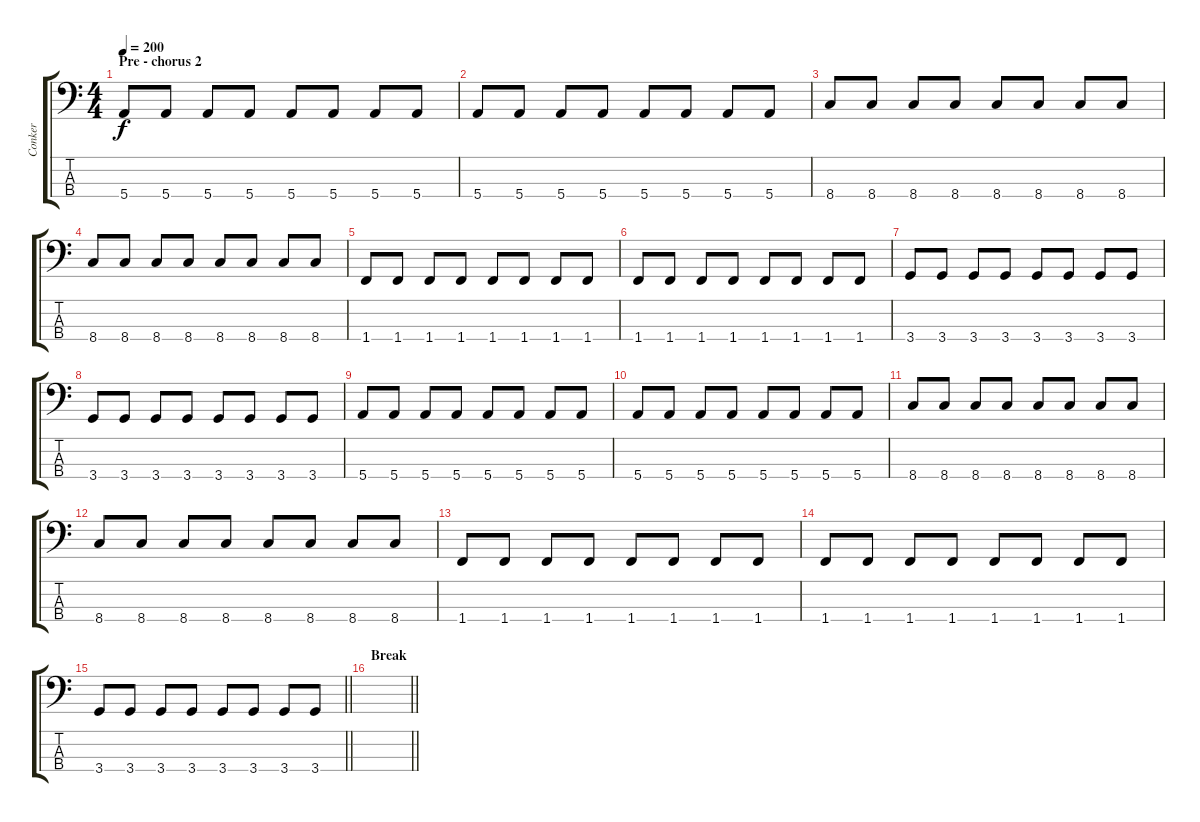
\track ("Conker" "Conker") {instrument electricbassfinger}
\staff {score tabs}
\tuning (G2 D2 A1 E1) {hide}
\ts (4 4)
\section ("" "Pre - chorus 2")
\tempo 200
\clef f4
\ks c
5.4.8{dy f} 5.4.8 5.4.8 5.4.8 5.4.8 5.4.8 5.4.8 5.4.8 |
5.4.8 5.4.8 5.4.8 5.4.8 5.4.8 5.4.8 5.4.8 5.4.8 |
8.4.8 8.4.8 8.4.8 8.4.8 8.4.8 8.4.8 8.4.8 8.4.8 |
8.4.8 8.4.8 8.4.8 8.4.8 8.4.8 8.4.8 8.4.8 8.4.8 |
1.4.8 1.4.8 1.4.8 1.4.8 1.4.8 1.4.8 1.4.8 1.4.8 |
1.4.8 1.4.8 1.4.8 1.4.8 1.4.8 1.4.8 1.4.8 1.4.8 |
3.4.8 3.4.8 3.4.8 3.4.8 3.4.8 3.4.8 3.4.8 3.4.8 |
3.4.8 3.4.8 3.4.8 3.4.8 3.4.8 3.4.8 3.4.8 3.4.8 |
5.4.8 5.4.8 5.4.8 5.4.8 5.4.8 5.4.8 5.4.8 5.4.8 |
5.4.8 5.4.8 5.4.8 5.4.8 5.4.8 5.4.8 5.4.8 5.4.8 |
8.4.8 8.4.8 8.4.8 8.4.8 8.4.8 8.4.8 8.4.8 8.4.8 |
8.4.8 8.4.8 8.4.8 8.4.8 8.4.8 8.4.8 8.4.8 8.4.8 |
1.4.8 1.4.8 1.4.8 1.4.8 1.4.8 1.4.8 1.4.8 1.4.8 |
1.4.8 1.4.8 1.4.8 1.4.8 1.4.8 1.4.8 1.4.8 1.4.8 |
\barLineRight lightlight
3.4.8 3.4.8 3.4.8 3.4.8 3.4.8 3.4.8 3.4.8 3.4.8 |
\section ("" "Break")
\barLineRight lightlight
